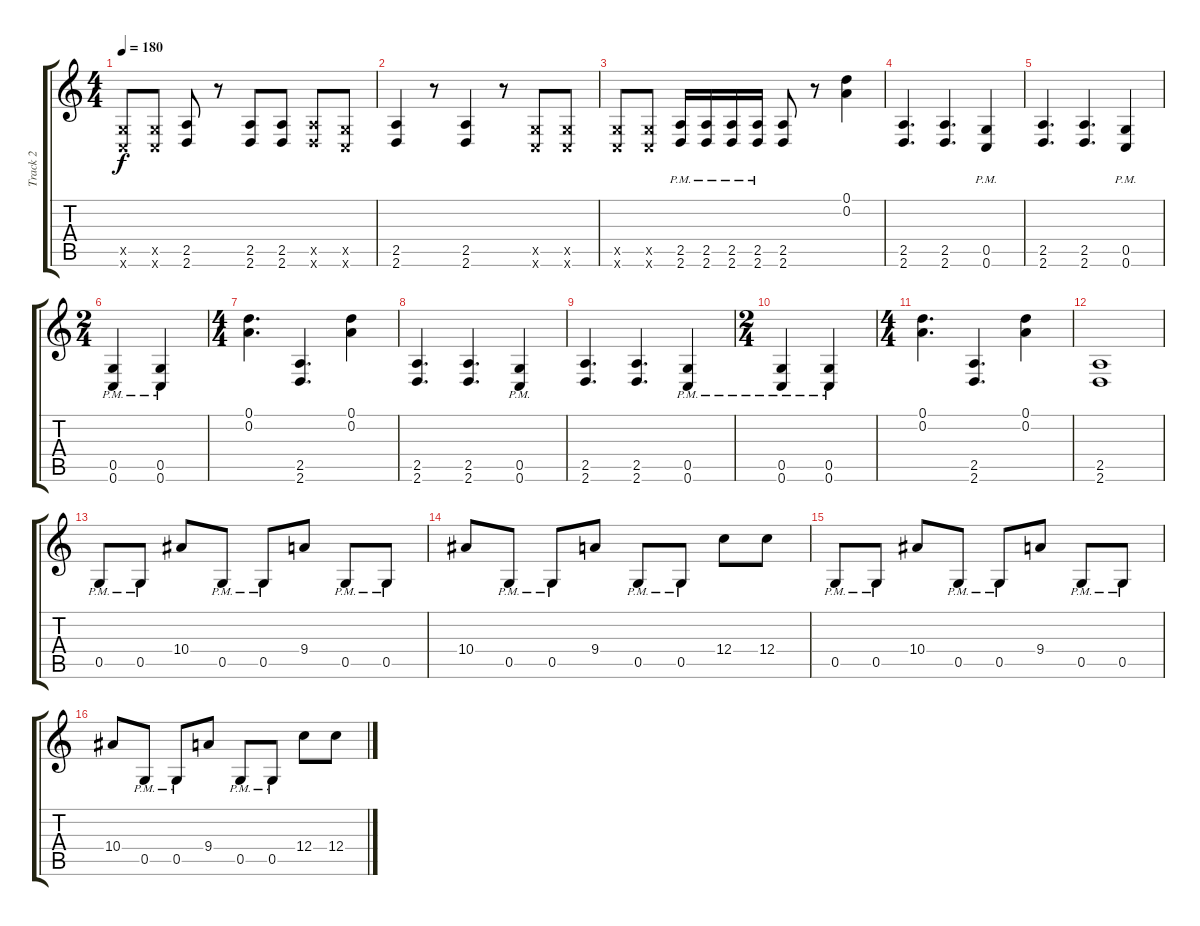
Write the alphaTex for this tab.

\track ("Track 2" "Track 2") {instrument distortionguitar}
\staff {score tabs}
\tuning (D4 A3 F3 C3 G2 C2) {hide}
\ts (4 4)
\tempo 180
\clef g2
\ks c
(0.5{x} 0.6{x}).8{dy f} (0.5{x} 0.6{x}).8 (2.5 2.6).8 r.8 (2.5 2.6).8 (2.5 2.6).8 (2.5{x} 2.6{x}).8 (0.5{x} 0.6{x}).8 |
(2.5 2.6).4 r.8 (2.5 2.6).4 r.8 (0.5{x} 0.6{x}).8 (0.5{x} 0.6{x}).8 |
(0.5{x} 0.6{x}).8 (0.5{x} 0.6{x}).8 (2.5{pm} 2.6{pm}).16 (2.5{pm} 2.6{pm}).16 (2.5{pm} 2.6{pm}).16 (2.5{pm} 2.6{pm}).16 (2.5 2.6).8 r.8 (0.1 0.2).4 |
(2.5 2.6).4{d} (2.5 2.6).4{d} (0.5{pm} 0.6{pm}).4 |
(2.5 2.6).4{d} (2.5 2.6).4{d} (0.5{pm} 0.6{pm}).4 |
\ts (2 4)
(0.5{pm} 0.6{pm}).4 (0.5{pm} 0.6{pm}).4 |
\ts (4 4)
(0.1 0.2).4{d} (2.5 2.6).4{d} (0.1 0.2).4 |
(2.5 2.6).4{d} (2.5 2.6).4{d} (0.5{pm} 0.6{pm}).4 |
(2.5 2.6).4{d} (2.5 2.6).4{d} (0.5{pm} 0.6{pm}).4 |
\ts (2 4)
(0.5{pm} 0.6{pm}).4 (0.5{pm} 0.6{pm}).4 |
\ts (4 4)
(0.1 0.2).4{d} (2.5 2.6).4{d} (0.1 0.2).4 |
(2.5 2.6).1 |
0.5{pm}.8 0.5{pm}.8 10.4.8 0.5{pm}.8 0.5{pm}.8 9.4.8 0.5{pm}.8 0.5{pm}.8 |
10.4.8 0.5{pm}.8 0.5{pm}.8 9.4.8 0.5{pm}.8 0.5{pm}.8 12.4.8 12.4.8 |
0.5{pm}.8 0.5{pm}.8 10.4.8 0.5{pm}.8 0.5{pm}.8 9.4.8 0.5{pm}.8 0.5{pm}.8 |
10.4.8 0.5{pm}.8 0.5{pm}.8 9.4.8 0.5{pm}.8 0.5{pm}.8 12.4.8 12.4.8
